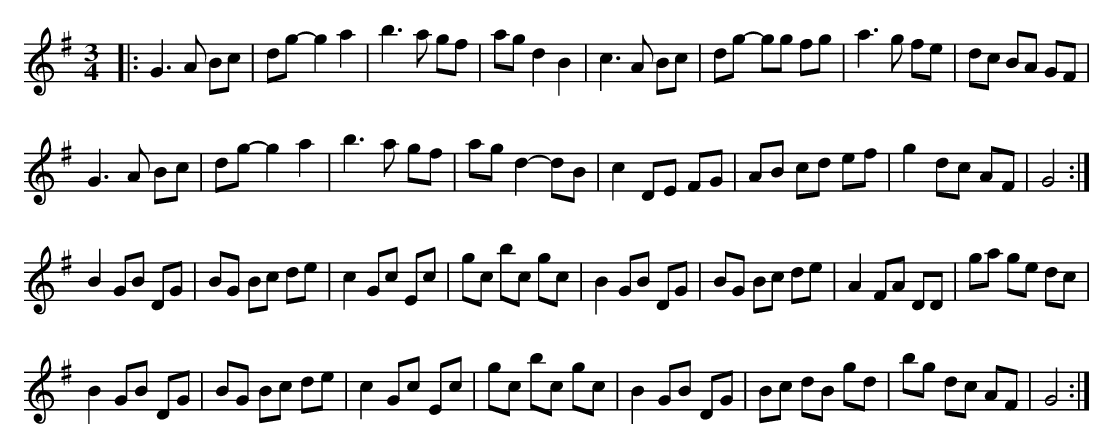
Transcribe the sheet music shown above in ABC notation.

X:1
M:3/4
K:G
|:G3 A Bc|dg- g2 a2|b3 a gf|ag d2 B2|c3 A Bc|dg- gg fg|a3 g fe|dc BA GF|
G3 A Bc|dg- g2 a2|b3 a gf|ag d2- dB|c2 DE FG|AB cd ef|g2 dc AF|G4:|
B2 GB DG|BG Bc de|c2 Gc Ec|gc bc gc|B2 GB DG|BG Bc de|A2 FA DD|ga ge dc|
B2 GB DG|BG Bc de|c2 Gc Ec|gc bc gc|B2 GB DG|Bc dB gd|bg dc AF|G4:|
